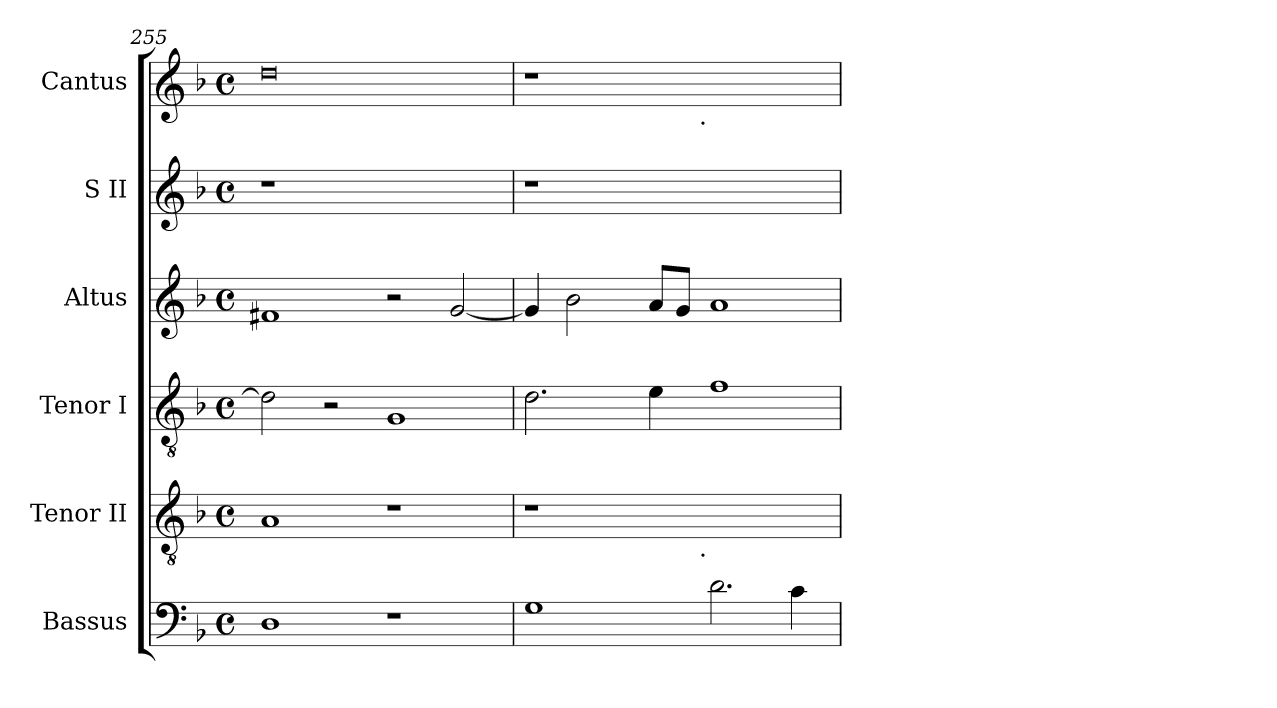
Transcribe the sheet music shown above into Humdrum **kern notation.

**kern	**kern	**kern	**kern	**kern	**kern
*part6	*part5	*part4	*part3	*part2	*part1
*staff6	*staff5	*staff4	*staff3	*staff2	*staff1
*I"Bassus	*I"Tenor II	*I"Tenor I	*I"Altus	*I"S II	*I"Cantus
*I'B	*I'T II	*I'T I	*I'A	*	*
*clefF4	*clefGv2	*clefGv2	*clefG2	*clefG2	*clefG2
*k[b-]	*k[b-]	*k[b-]	*k[b-]	*k[b-]	*k[b-]
*F:	*F:	*F:	*F:	*F:	*F:
*M4/4	*M4/4	*M4/4	*M4/4	*M4/4	*M4/4
*met(c)	*met(c)	*met(c)	*met(c)	*met(c)	*met(c)
=255	=255	=255	=255	=255	=255
1D	1A	2d\]	1f#X	1r	0dd
.	.	2r	.	.	.
1r	1r	1G	2r	1ryy	.
.	.	.	[>2g/	.	.
!!LO:PB:g=z
=256	=256	=256	=256	=256	=256
*	*^	*	*	*	*^
1G	1r	2ryy	2.d\	4g/]	1r	1r	2ryy
.	.	.	.	2b-\	.	.	.
.	.	4...ryy	.	.	.	.	4...ryy
.	.	.	4e\	8a/L	.	.	.
.	.	.	.	8g/J	.	.	.
!	!	!	!	!	!	!	!LO:TX:b:t=.
!	!	!LO:TX:b:t=.	!	!	!	!	!
.	.	1ryy	.	.	.	.	1ryy
2.d\	1ryy	.	1f	1a	1ryy	1ryy	.
4c\	.	.	.	.	.	.	.
.	.	32ryy	.	.	.	.	32ryy
*	*v	*v	*	*	*	*v	*v
=	=	=	=	=	=
*-	*-	*-	*-	*-	*-
